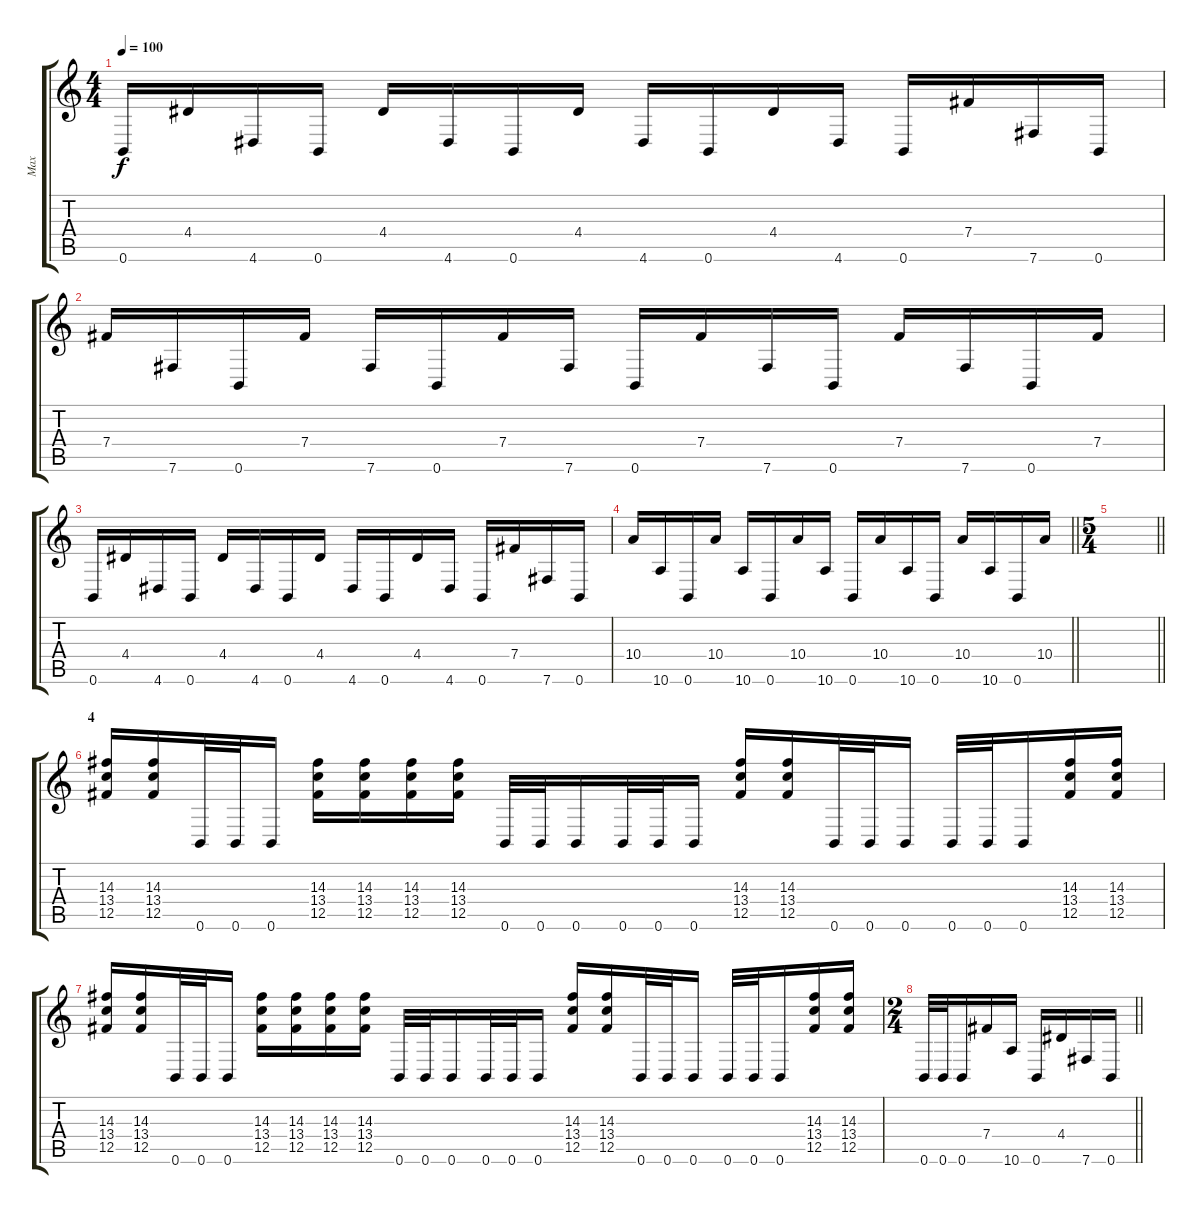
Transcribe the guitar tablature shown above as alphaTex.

\track ("Max" "Max") {instrument distortionguitar}
\staff {score tabs}
\tuning (Db4 Ab3 E3 B2 Gb2 B1) {hide}
\ts (4 4)
\tempo 100
\clef g2
\ks c
0.6.16{dy f} 4.4.16 4.6.16 0.6.16 4.4.16 4.6.16 0.6.16 4.4.16 4.6.16 0.6.16 4.4.16 4.6.16 0.6.16 7.4.16 7.6.16 0.6.16 |
7.4.16 7.6.16 0.6.16 7.4.16 7.6.16 0.6.16 7.4.16 7.6.16 0.6.16 7.4.16 7.6.16 0.6.16 7.4.16 7.6.16 0.6.16 7.4.16 |
0.6.16 4.4.16 4.6.16 0.6.16 4.4.16 4.6.16 0.6.16 4.4.16 4.6.16 0.6.16 4.4.16 4.6.16 0.6.16 7.4.16 7.6.16 0.6.16 |
\barLineRight lightlight
10.4.16 10.6.16 0.6.16 10.4.16 10.6.16 0.6.16 10.4.16 10.6.16 0.6.16 10.4.16 10.6.16 0.6.16 10.4.16 10.6.16 0.6.16 10.4.16 |
\ts (5 4)
\section ("" "")
\barLineRight lightlight
|
\section ("" "4")
(14.3 13.4 12.5).16 (14.3 13.4 12.5).16 0.6.32 0.6.32 0.6.16 (14.3 13.4 12.5).16 (14.3 13.4 12.5).16 (14.3 13.4 12.5).16 (14.3 13.4 12.5).16 0.6.32 0.6.32 0.6.16 0.6.32 0.6.32 0.6.16 (14.3 13.4 12.5).16 (14.3 13.4 12.5).16 0.6.32 0.6.32 0.6.16 0.6.32 0.6.32 0.6.16 (14.3 13.4 12.5).16 (14.3 13.4 12.5).16 |
(14.3 13.4 12.5).16 (14.3 13.4 12.5).16 0.6.32 0.6.32 0.6.16 (14.3 13.4 12.5).16 (14.3 13.4 12.5).16 (14.3 13.4 12.5).16 (14.3 13.4 12.5).16 0.6.32 0.6.32 0.6.16 0.6.32 0.6.32 0.6.16 (14.3 13.4 12.5).16 (14.3 13.4 12.5).16 0.6.32 0.6.32 0.6.16 0.6.32 0.6.32 0.6.16 (14.3 13.4 12.5).16 (14.3 13.4 12.5).16 |
\ts (2 4)
\barLineRight lightlight
0.6.32 0.6.32 0.6.16 7.4.16 10.6.16 0.6.16 4.4.16 7.6.16 0.6.16
